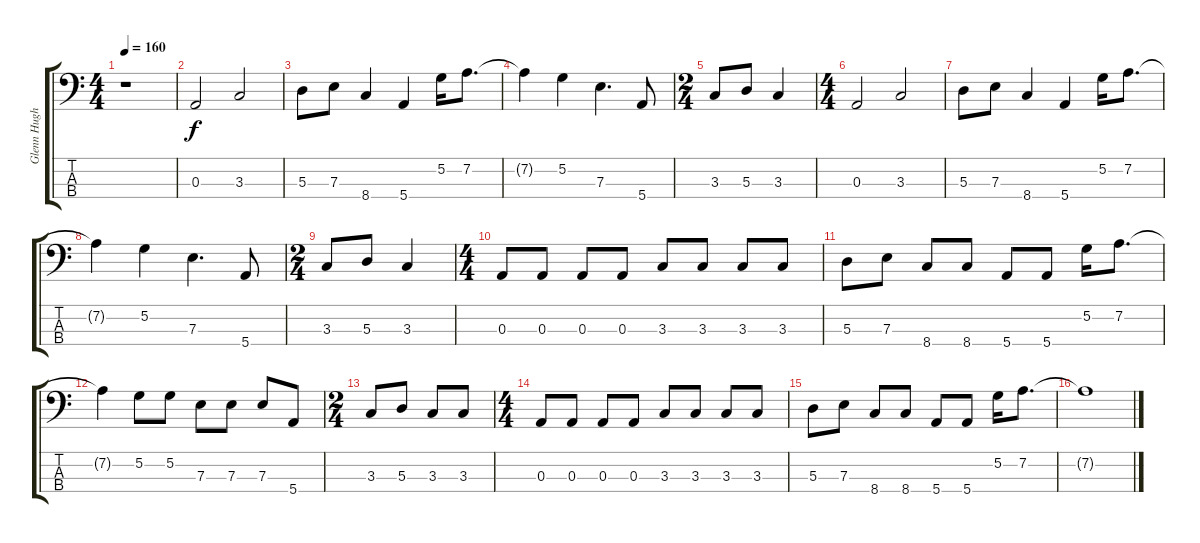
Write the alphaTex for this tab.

\track ("Glenn Hughes" "Glenn Hugh") {instrument electricbasspick}
\staff {score tabs}
\tuning (G2 D2 A1 E1) {hide}
\ts (4 4)
\tempo 160
\clef f4
\ks c
r.1{dy f} |
0.3.2 3.3.2 |
5.3.8 7.3.8 8.4.4 5.4.4 5.2.16 7.2.8{d} |
7.2{t}.4 5.2.4 7.3.4{d} 5.4.8 |
\ts (2 4)
3.3.8 5.3.8 3.3.4 |
\ts (4 4)
0.3.2 3.3.2 |
5.3.8 7.3.8 8.4.4 5.4.4 5.2.16 7.2.8{d} |
7.2{t}.4 5.2.4 7.3.4{d} 5.4.8 |
\ts (2 4)
3.3.8 5.3.8 3.3.4 |
\ts (4 4)
0.3.8 0.3.8 0.3.8 0.3.8 3.3.8 3.3.8 3.3.8 3.3.8 |
5.3.8 7.3.8 8.4.8 8.4.8 5.4.8 5.4.8 5.2.16 7.2.8{d} |
7.2{t}.4 5.2.8 5.2.8 7.3.8 7.3.8 7.3.8 5.4.8 |
\ts (2 4)
3.3.8 5.3.8 3.3.8 3.3.8 |
\ts (4 4)
0.3.8 0.3.8 0.3.8 0.3.8 3.3.8 3.3.8 3.3.8 3.3.8 |
5.3.8 7.3.8 8.4.8 8.4.8 5.4.8 5.4.8 5.2.16 7.2.8{d} |
7.2{t}.1
